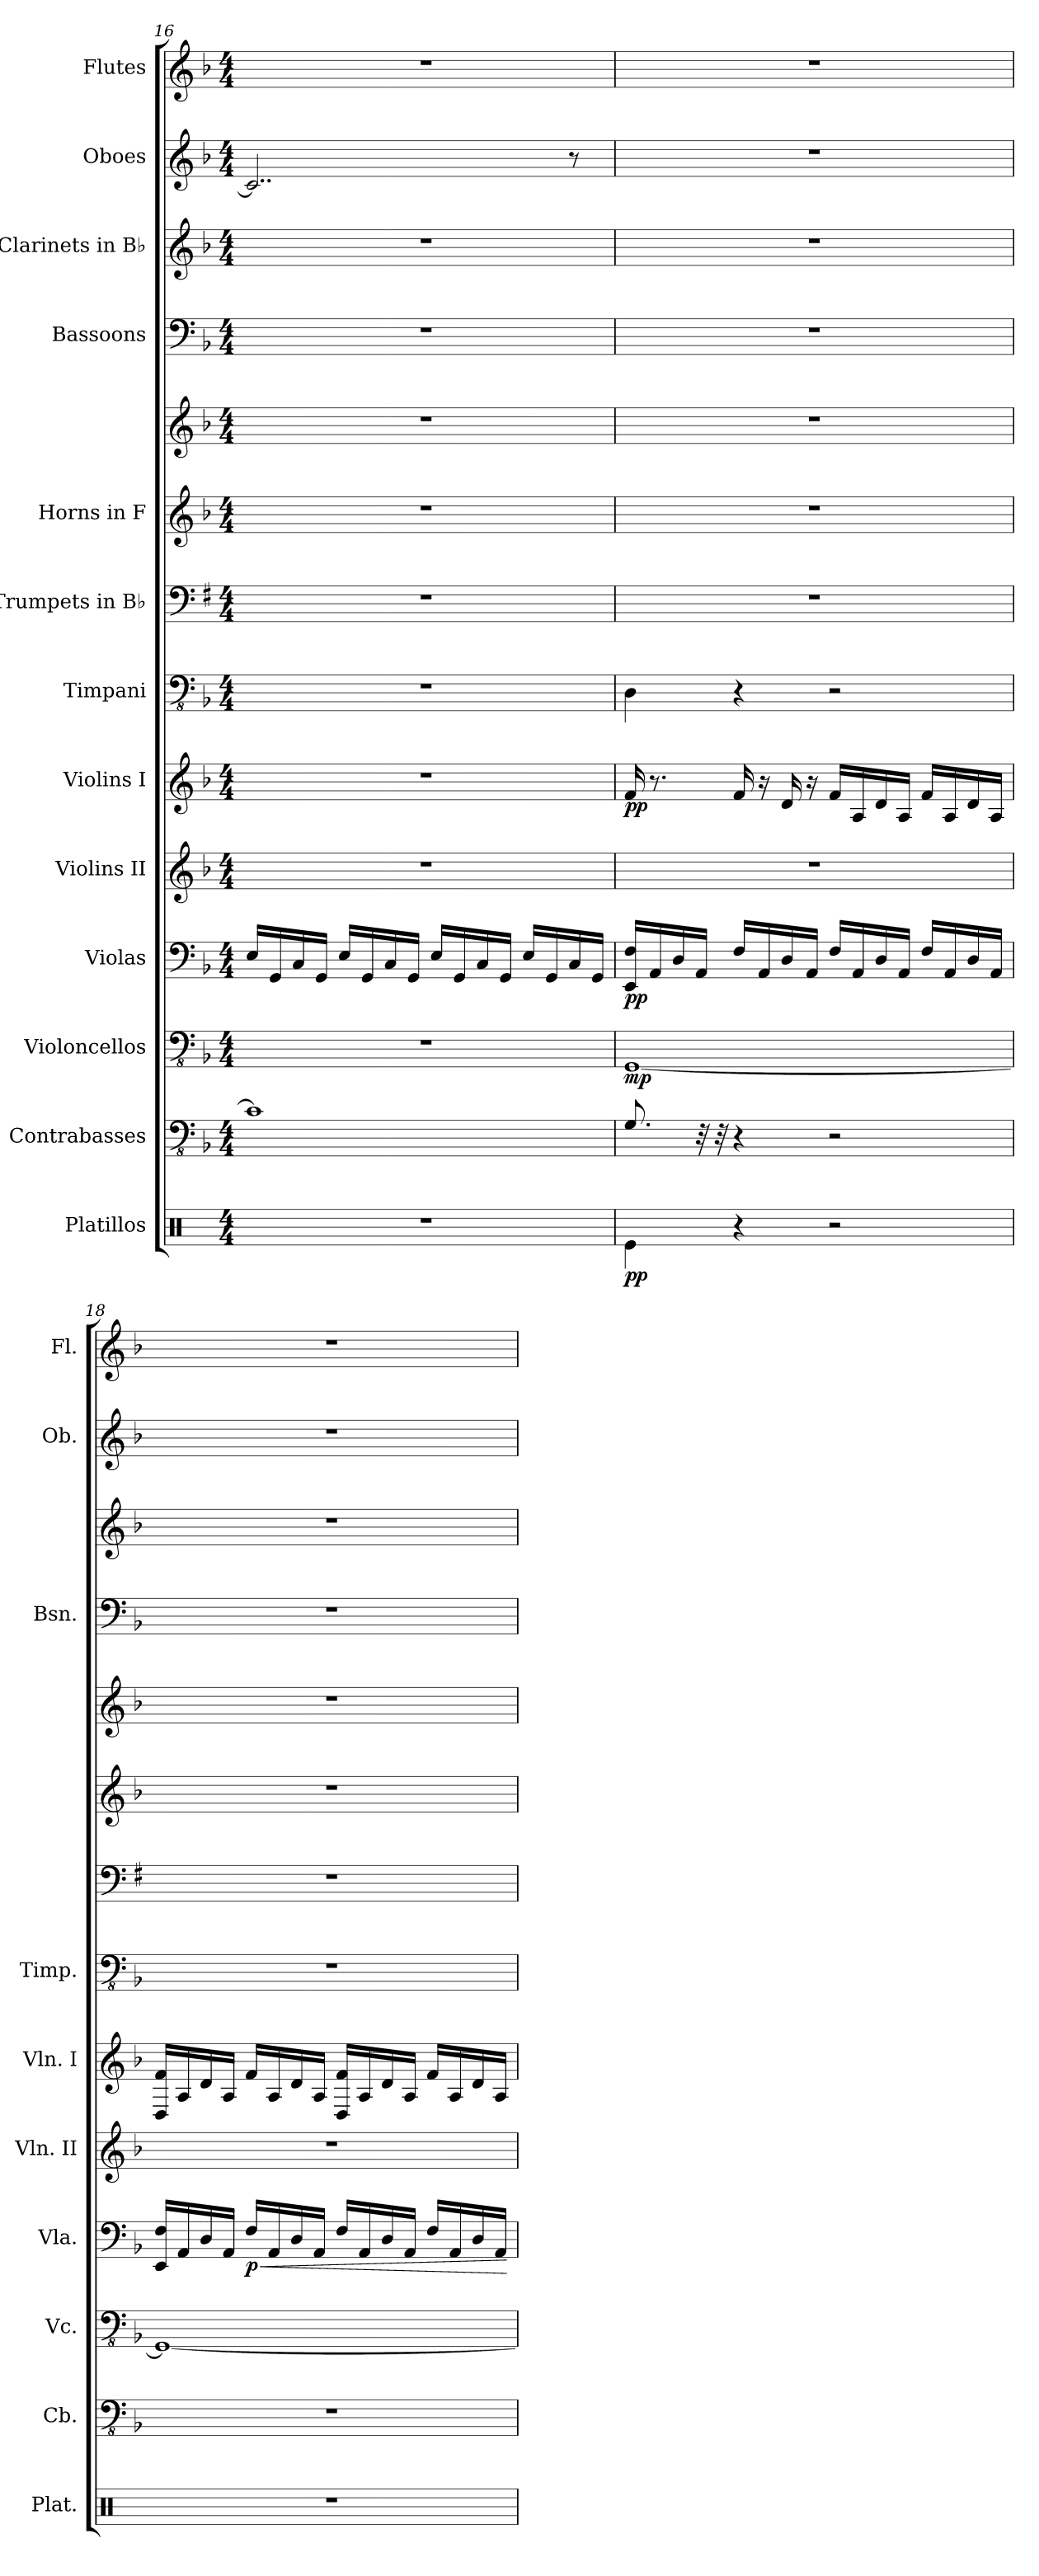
**kern	**dynam	**kern	**kern	**dynam	**kern	**dynam	**kern	**kern	**dynam	**kern	**kern	**kern	**kern	**kern	**kern	**kern	**kern
*part13	*part13	*part12	*part11	*part11	*part10	*part10	*part9	*part8	*part8	*part7	*part6	*part5	*part5	*part4	*part3	*part2	*part1
*staff14	*staff14	*staff13	*staff12	*staff12	*staff11	*staff11	*staff10	*staff9	*staff9	*staff8	*staff7	*staff6	*staff5	*staff4	*staff3	*staff2	*staff1
*I"Platillos	*	*I"Contrabasses	*I"Violoncellos	*	*I"Violas	*	*I"Violins II	*I"Violins I	*	*I"Timpani	*I"Trumpets in B♭	*I"Horns in F	*	*I"Bassoons	*I"Clarinets in B♭	*I"Oboes	*I"Flutes
*I'Plat.	*	*I'Cb.	*I'Vc.	*	*I'Vla.	*	*I'Vln. II	*I'Vln. I	*	*I'Timp.	*	*	*	*I'Bsn.	*	*I'Ob.	*I'Fl.
*clefX	*	*clefFv4	*clefFv4	*	*clefF4	*	*clefG2	*clefG2	*	*clefFv4	*clefF4	*clefG2	*clefG2	*clefF4	*clefG2	*clefG2	*clefG2
*	*	*ITrd7c12	*	*	*	*	*	*	*	*	*ITrd1c2	*ITrd4c7	*ITrd4c7	*	*ITrd1c2	*	*
*k[]	*	*k[b-]	*k[b-]	*	*k[b-]	*	*k[b-]	*k[b-]	*	*k[b-]	*k[b-]	*k[b-e-]	*k[b-e-]	*k[b-]	*k[b-e-a-]	*k[b-]	*k[b-]
*M4/4	*	*M4/4	*M4/4	*	*M4/4	*	*M4/4	*M4/4	*	*M4/4	*M4/4	*M4/4	*M4/4	*M4/4	*M4/4	*M4/4	*M4/4
=16	=16	=16	=16	=16	=16	=16	=16	=16	=16	=16	=16	=16	=16	=16	=16	=16	=16
1r	.	1CC]	1r	.	16E/LL	.	1r	1r	.	1r	1r	1r	1r	1r	1r	2..c/]	1r
.	.	.	.	.	16GG/	.	.	.	.	.	.	.	.	.	.	.	.
.	.	.	.	.	16C/	.	.	.	.	.	.	.	.	.	.	.	.
.	.	.	.	.	16GG/JJ	.	.	.	.	.	.	.	.	.	.	.	.
.	.	.	.	.	16E/LL	.	.	.	.	.	.	.	.	.	.	.	.
.	.	.	.	.	16GG/	.	.	.	.	.	.	.	.	.	.	.	.
.	.	.	.	.	16C/	.	.	.	.	.	.	.	.	.	.	.	.
.	.	.	.	.	16GG/JJ	.	.	.	.	.	.	.	.	.	.	.	.
.	.	.	.	.	16E/LL	.	.	.	.	.	.	.	.	.	.	.	.
.	.	.	.	.	16GG/	.	.	.	.	.	.	.	.	.	.	.	.
.	.	.	.	.	16C/	.	.	.	.	.	.	.	.	.	.	.	.
.	.	.	.	.	16GG/JJ	.	.	.	.	.	.	.	.	.	.	.	.
.	.	.	.	.	16E/LL	.	.	.	.	.	.	.	.	.	.	.	.
.	.	.	.	.	16GG/	.	.	.	.	.	.	.	.	.	.	.	.
.	.	.	.	.	16C/	.	.	.	.	.	.	.	.	.	.	8r	.
.	.	.	.	.	16GG/JJ	.	.	.	.	.	.	.	.	.	.	.	.
!!LO:PB:g=z
=17	=17	=17	=17	=17	=17	=17	=17	=17	=17	=17	=17	=17	=17	=17	=17	=17	=17
!	!LO:DY:b	!	!	!LO:DY:b	!	!LO:DY:b	!	!	!LO:DY:b	!	!	!	!	!	!	!	!
4Re\	pp	8.GGG/	[1GGG	mp	16EE/ 16F/LL	pp	1r	16f/	pp	4DD\	1r	1r	1r	1r	1r	1r	1r
.	.	.	.	.	16AA/	.	.	8.r	.	.	.	.	.	.	.	.	.
.	.	.	.	.	16D/	.	.	.	.	.	.	.	.	.	.	.	.
.	.	32r	.	.	16AA/JJ	.	.	.	.	.	.	.	.	.	.	.	.
.	.	32r	.	.	.	.	.	.	.	.	.	.	.	.	.	.	.
4r	.	4r	.	.	16F/LL	.	.	16f/	.	4r	.	.	.	.	.	.	.
.	.	.	.	.	16AA/	.	.	16r	.	.	.	.	.	.	.	.	.
.	.	.	.	.	16D/	.	.	16d/	.	.	.	.	.	.	.	.	.
.	.	.	.	.	16AA/JJ	.	.	16r	.	.	.	.	.	.	.	.	.
2r	.	2r	.	.	16F/LL	.	.	16f/LL	.	2r	.	.	.	.	.	.	.
.	.	.	.	.	16AA/	.	.	16A/	.	.	.	.	.	.	.	.	.
.	.	.	.	.	16D/	.	.	16d/	.	.	.	.	.	.	.	.	.
.	.	.	.	.	16AA/JJ	.	.	16A/JJ	.	.	.	.	.	.	.	.	.
.	.	.	.	.	16F/LL	.	.	16f/LL	.	.	.	.	.	.	.	.	.
.	.	.	.	.	16AA/	.	.	16A/	.	.	.	.	.	.	.	.	.
.	.	.	.	.	16D/	.	.	16d/	.	.	.	.	.	.	.	.	.
.	.	.	.	.	16AA/JJ	.	.	16A/JJ	.	.	.	.	.	.	.	.	.
=18	=18	=18	=18	=18	=18	=18	=18	=18	=18	=18	=18	=18	=18	=18	=18	=18	=18
1r	.	1r	1GGG_	.	16EE/ 16F/LL	.	1r	16D/ 16f/LL	.	1r	1r	1r	1r	1r	1r	1r	1r
.	.	.	.	.	16AA/	.	.	16A/	.	.	.	.	.	.	.	.	.
.	.	.	.	.	16D/	.	.	16d/	.	.	.	.	.	.	.	.	.
.	.	.	.	.	16AA/JJ	.	.	16A/JJ	.	.	.	.	.	.	.	.	.
!	!	!	!	!	!	!LO:HP:b	!	!	!	!	!	!	!	!	!	!	!
!	!	!	!	!	!	!LO:DY:n=1:b	!	!	!	!	!	!	!	!	!	!	!
.	.	.	.	.	16F/LL	< p	.	16f/LL	.	.	.	.	.	.	.	.	.
.	.	.	.	.	16AA/	.	.	16A/	.	.	.	.	.	.	.	.	.
.	.	.	.	.	16D/	.	.	16d/	.	.	.	.	.	.	.	.	.
.	.	.	.	.	16AA/JJ	.	.	16A/JJ	.	.	.	.	.	.	.	.	.
.	.	.	.	.	16F/LL	.	.	16D/ 16f/LL	.	.	.	.	.	.	.	.	.
.	.	.	.	.	16AA/	.	.	16A/	.	.	.	.	.	.	.	.	.
.	.	.	.	.	16D/	.	.	16d/	.	.	.	.	.	.	.	.	.
.	.	.	.	.	16AA/JJ	.	.	16A/JJ	.	.	.	.	.	.	.	.	.
.	.	.	.	.	16F/LL	.	.	16f/LL	.	.	.	.	.	.	.	.	.
.	.	.	.	.	16AA/	.	.	16A/	.	.	.	.	.	.	.	.	.
.	.	.	.	.	16D/	.	.	16d/	.	.	.	.	.	.	.	.	.
.	.	.	.	.	16AA/JJ	.	.	16A/JJ	.	.	.	.	.	.	.	.	.
.	.	.	.	.	.	[	.	.	.	.	.	.	.	.	.	.	.
=	=	=	=	=	=	=	=	=	=	=	=	=	=	=	=	=	=
*-	*-	*-	*-	*-	*-	*-	*-	*-	*-	*-	*-	*-	*-	*-	*-	*-	*-
